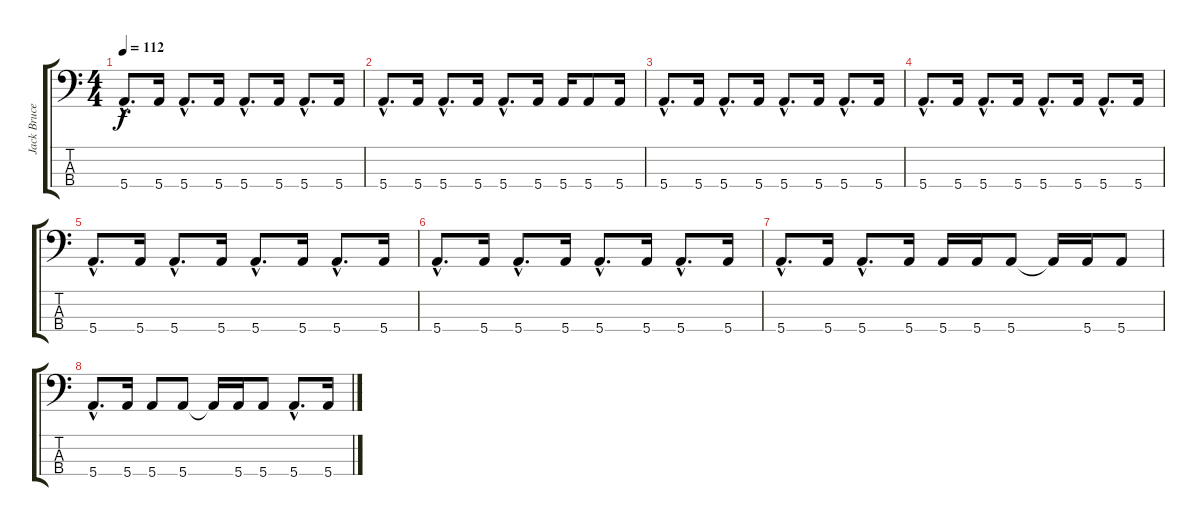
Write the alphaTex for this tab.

\track ("Jack Bruce - Bass" "Jack Bruce") {instrument electricbassfinger}
\staff {score tabs}
\tuning (G2 D2 A1 E1) {hide}
\ts (4 4)
\tempo 112
\clef f4
\ks c
5.4{hac}.8{d dy f} 5.4.16 5.4{hac}.8{d} 5.4.16 5.4{hac}.8{d} 5.4.16 5.4{hac}.8{d} 5.4.16 |
5.4{hac}.8{d} 5.4.16 5.4{hac}.8{d} 5.4.16 5.4{hac}.8{d} 5.4.16 5.4.16 5.4.8 5.4.16 |
5.4{hac}.8{d} 5.4.16 5.4{hac}.8{d} 5.4.16 5.4{hac}.8{d} 5.4.16 5.4{hac}.8{d} 5.4.16 |
5.4{hac}.8{d} 5.4.16 5.4{hac}.8{d} 5.4.16 5.4{hac}.8{d} 5.4.16 5.4{hac}.8{d} 5.4.16 |
5.4{hac}.8{d} 5.4.16 5.4{hac}.8{d} 5.4.16 5.4{hac}.8{d} 5.4.16 5.4{hac}.8{d} 5.4.16 |
5.4{hac}.8{d volume 0} 5.4.16 5.4{hac}.8{d} 5.4.16 5.4{hac}.8{d} 5.4.16 5.4{hac}.8{d} 5.4.16 |
5.4{hac}.8{d} 5.4.16 5.4{hac}.8{d} 5.4.16 5.4.16 5.4.16 5.4.8 5.4{t}.16 5.4.16 5.4.8 |
5.4{hac}.8{d} 5.4.16 5.4.8 5.4.8 5.4{t}.16 5.4.16 5.4.8 5.4{hac}.8{d} 5.4.16
